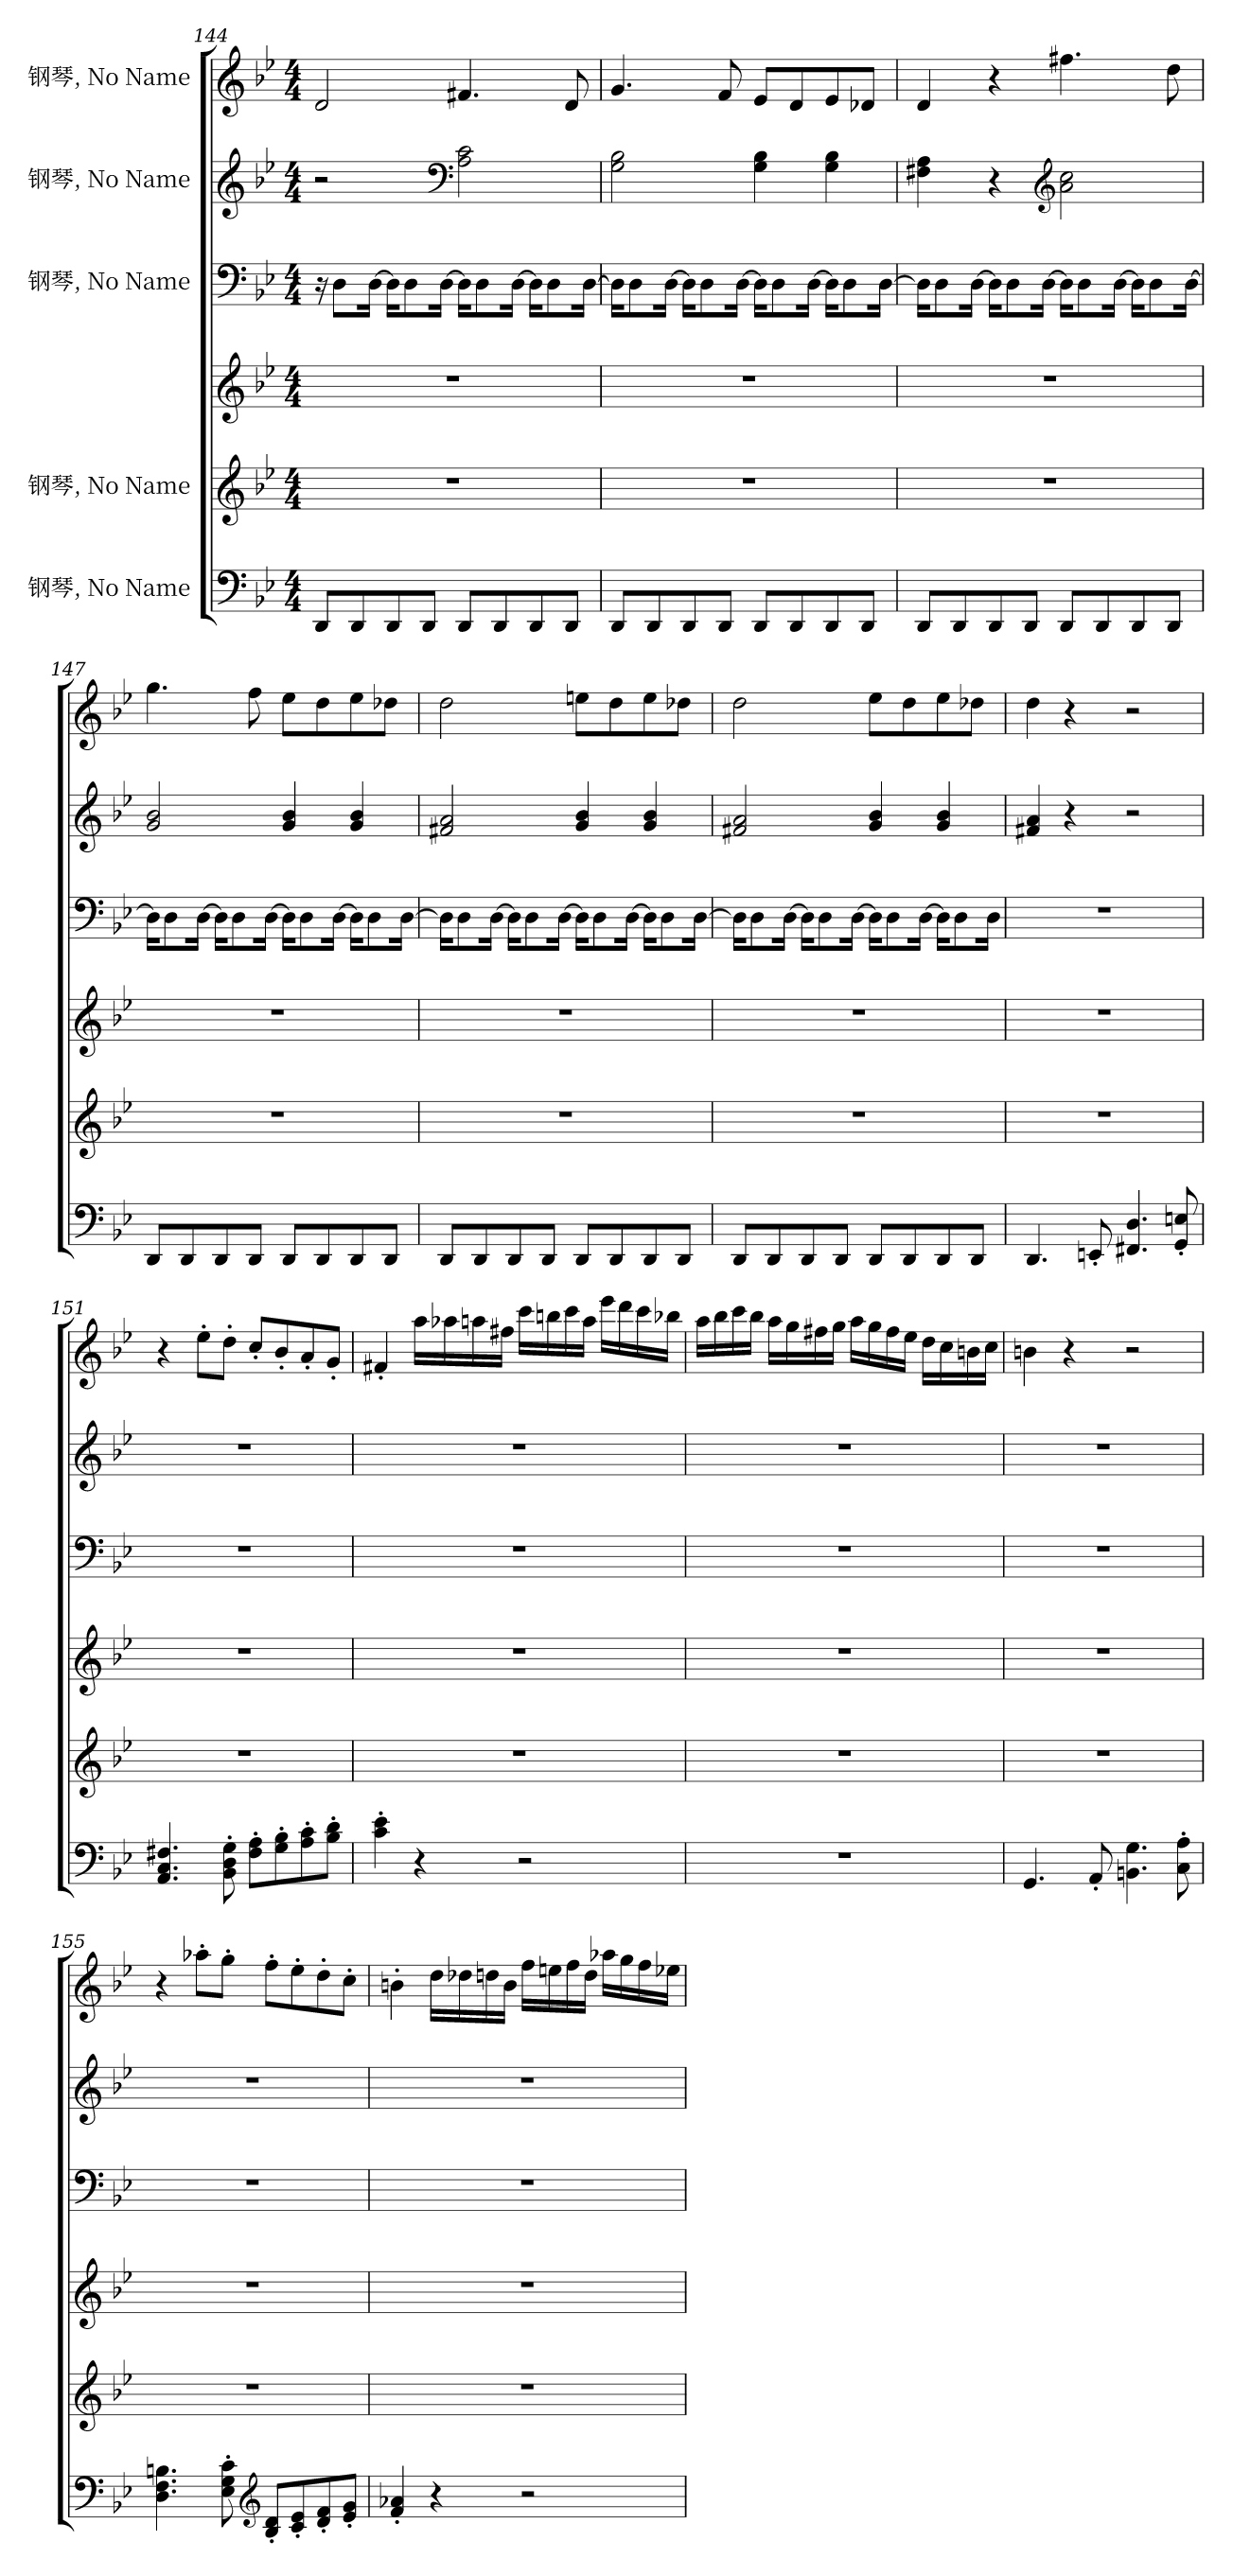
**kern	**kern	**kern	**kern	**kern	**kern
*part5	*part4	*part4	*part3	*part2	*part1
*staff6	*staff5	*staff4	*staff3	*staff2	*staff1
*I"钢琴, No Name	*I"钢琴, No Name	*	*I"钢琴, No Name	*I"钢琴, No Name	*I"钢琴, No Name
*clefF4	*clefG2	*clefG2	*clefF4	*clefG2	*clefG2
*k[b-e-]	*k[b-e-]	*k[b-e-]	*k[b-e-]	*k[b-e-]	*k[b-e-]
*M4/4	*M4/4	*M4/4	*M4/4	*M4/4	*M4/4
*MM145	*MM145	*MM145	*MM145	*MM145	*MM145
=144	=144	=144	=144	=144	=144
8DD/L	1r	1r	16r	2r	2d/
.	.	.	8D\L	.	.
8DD/	.	.	.	.	.
.	.	.	[16D\Jk	.	.
8DD/	.	.	16D\KL]	.	.
.	.	.	8D\	.	.
8DD/J	.	.	.	.	.
.	.	.	[16D\Jk	.	.
*	*	*	*	*clefF4	*
8DD/L	.	.	16D\KL]	2A\ 2c\	4.f#X/
.	.	.	8D\	.	.
8DD/	.	.	.	.	.
.	.	.	[16D\Jk	.	.
8DD/	.	.	16D\KL]	.	.
.	.	.	8D\	.	.
8DD/J	.	.	.	.	8d/
.	.	.	[16D\Jk	.	.
=145	=145	=145	=145	=145	=145
8DD/L	1r	1r	16D\KL]	2G\ 2B-\	4.g/
.	.	.	8D\	.	.
8DD/	.	.	.	.	.
.	.	.	[16D\Jk	.	.
8DD/	.	.	16D\KL]	.	.
.	.	.	8D\	.	.
8DD/J	.	.	.	.	8f/
.	.	.	[16D\Jk	.	.
8DD/L	.	.	16D\KL]	4G\ 4B-\	8e-/L
.	.	.	8D\	.	.
8DD/	.	.	.	.	8d/
.	.	.	[16D\Jk	.	.
8DD/	.	.	16D\KL]	4G\ 4B-\	8e-/
.	.	.	8D\	.	.
8DD/J	.	.	.	.	8d-X/J
.	.	.	[16D\Jk	.	.
!!LO:PB:g=z
=146	=146	=146	=146	=146	=146
8DD/L	1r	1r	16D\KL]	4F#X\ 4A\	4d/
.	.	.	8D\	.	.
8DD/	.	.	.	.	.
.	.	.	[16D\Jk	.	.
8DD/	.	.	16D\KL]	4r	4r
.	.	.	8D\	.	.
8DD/J	.	.	.	.	.
.	.	.	[16D\Jk	.	.
*	*	*	*	*clefG2	*
*	*	*	*	*	*MM145
8DD/L	.	.	16D\KL]	2a\ 2cc\	4.ff#X\
.	.	.	8D\	.	.
8DD/	.	.	.	.	.
.	.	.	[16D\Jk	.	.
8DD/	.	.	16D\KL]	.	.
.	.	.	8D\	.	.
8DD/J	.	.	.	.	8dd\
.	.	.	[16D\Jk	.	.
=147	=147	=147	=147	=147	=147
8DD/L	1r	1r	16D\KL]	2g/ 2b-/	4.gg\
.	.	.	8D\	.	.
8DD/	.	.	.	.	.
.	.	.	[16D\Jk	.	.
8DD/	.	.	16D\KL]	.	.
.	.	.	8D\	.	.
8DD/J	.	.	.	.	8ff\
.	.	.	[16D\Jk	.	.
8DD/L	.	.	16D\KL]	4g/ 4b-/	8ee-\L
.	.	.	8D\	.	.
8DD/	.	.	.	.	8dd\
.	.	.	[16D\Jk	.	.
8DD/	.	.	16D\KL]	4g/ 4b-/	8ee-\
.	.	.	8D\	.	.
8DD/J	.	.	.	.	8dd-X\J
.	.	.	[16D\Jk	.	.
=148	=148	=148	=148	=148	=148
8DD/L	1r	1r	16D\KL]	2f#X/ 2a/	2dd\
.	.	.	8D\	.	.
8DD/	.	.	.	.	.
.	.	.	[16D\Jk	.	.
8DD/	.	.	16D\KL]	.	.
.	.	.	8D\	.	.
8DD/J	.	.	.	.	.
.	.	.	[16D\Jk	.	.
8DD/L	.	.	16D\KL]	4g/ 4b-/	8een\L
.	.	.	8D\	.	.
8DD/	.	.	.	.	8dd\
.	.	.	[16D\Jk	.	.
8DD/	.	.	16D\KL]	4g/ 4b-/	8ee\
.	.	.	8D\	.	.
8DD/J	.	.	.	.	8dd-X\J
.	.	.	[16D\Jk	.	.
!!LO:LB:g=z
=149	=149	=149	=149	=149	=149
8DD/L	1r	1r	16D\KL]	2f#X/ 2a/	2dd\
.	.	.	8D\	.	.
8DD/	.	.	.	.	.
.	.	.	[16D\Jk	.	.
8DD/	.	.	16D\KL]	.	.
.	.	.	8D\	.	.
8DD/J	.	.	.	.	.
.	.	.	[16D\Jk	.	.
8DD/L	.	.	16D\KL]	4g/ 4b-/	8ee-\L
.	.	.	8D\	.	.
8DD/	.	.	.	.	8dd\
.	.	.	[16D\Jk	.	.
8DD/	.	.	16D\KL]	4g/ 4b-/	8ee-\
.	.	.	8D\	.	.
8DD/J	.	.	.	.	8dd-X\J
.	.	.	16D\Jk	.	.
=150	=150	=150	=150	=150	=150
*	*	*	*	*	*MM145
4.DD/	1r	1r	1r	4f#X/ 4a/	4dd\
.	.	.	.	4r	4r
8EEn'/	.	.	.	.	.
*	*	*	*	*	*MM145
4.FF#X/ 4.D/	.	.	.	2r	2r
8GG/' 8En/'	.	.	.	.	.
=151	=151	=151	=151	=151	=151
*	*	*	*	*	*MM145
4.AA/ 4.C/ 4.F#X/	1r	1r	1r	1r	4r
.	.	.	.	.	8ee-'\L
8BB-\' 8D\' 8G\'	.	.	.	.	8dd'\J
8F#\' 8A\'L	.	.	.	.	8cc'/L
8G\' 8B-\'	.	.	.	.	8b-'/
8A\' 8c\'	.	.	.	.	8a'/
8B-\' 8d\'J	.	.	.	.	8g'/J
!!LO:PB:g=z
=152	=152	=152	=152	=152	=152
4c\' 4e-\'	1r	1r	1r	1r	4f#X'/
*	*	*	*	*	*MM145
4r	.	.	.	.	16aa\LL
.	.	.	.	.	16aa-X\
.	.	.	.	.	16aan\
.	.	.	.	.	16ff#X\JJ
2r	.	.	.	.	16ccc\LL
.	.	.	.	.	16bbn\
.	.	.	.	.	16ccc\
.	.	.	.	.	16aa\JJ
.	.	.	.	.	16eee-\LL
.	.	.	.	.	16ddd\
.	.	.	.	.	16ccc\
.	.	.	.	.	16bb-X\JJ
=153	=153	=153	=153	=153	=153
1r	1r	1r	1r	1r	16aa\LL
.	.	.	.	.	16bb-\
.	.	.	.	.	16ccc\
.	.	.	.	.	16bb-\JJ
.	.	.	.	.	16aa\LL
.	.	.	.	.	16gg\
.	.	.	.	.	16ff#X\
.	.	.	.	.	16gg\JJ
.	.	.	.	.	16aa\LL
.	.	.	.	.	16gg\
.	.	.	.	.	16ff#\
.	.	.	.	.	16ee-\JJ
.	.	.	.	.	16dd\LL
.	.	.	.	.	16cc\
.	.	.	.	.	16bn\
*	*	*	*	*	*MM143
.	.	.	.	.	16cc\JJ
!!LO:LB:g=z
=154	=154	=154	=154	=154	=154
*	*	*	*	*	*MM145
4.GG/	1r	1r	1r	1r	4bn\
.	.	.	.	.	4r
8AA'/	.	.	.	.	.
*	*	*	*	*	*MM145
4.BBn\ 4.G\	.	.	.	.	2r
8C\' 8A\'	.	.	.	.	.
=155	=155	=155	=155	=155	=155
*	*	*	*	*	*MM145
4.D\ 4.F\ 4.Bn\	1r	1r	1r	1r	4r
.	.	.	.	.	8aa-X'\L
8E-\' 8G\' 8c\'	.	.	.	.	8gg'\J
*clefG2	*	*	*	*	*
8B/' 8d/'L	.	.	.	.	8ff'\L
8c/' 8e-/'	.	.	.	.	8ee-'\
8d/' 8f/'	.	.	.	.	8dd'\
8e-/' 8g/'J	.	.	.	.	8cc'\J
=156	=156	=156	=156	=156	=156
4f/' 4a-X/'	1r	1r	1r	1r	4bn'\
*	*	*	*	*	*MM145
4r	.	.	.	.	16dd\LL
.	.	.	.	.	16dd-X\
.	.	.	.	.	16ddn\
.	.	.	.	.	16b\JJ
2r	.	.	.	.	16ff\LL
.	.	.	.	.	16een\
.	.	.	.	.	16ff\
.	.	.	.	.	16dd\JJ
.	.	.	.	.	16aa-X\LL
.	.	.	.	.	16gg\
.	.	.	.	.	16ff\
.	.	.	.	.	16ee-X\JJ
=	=	=	=	=	=
*-	*-	*-	*-	*-	*-
